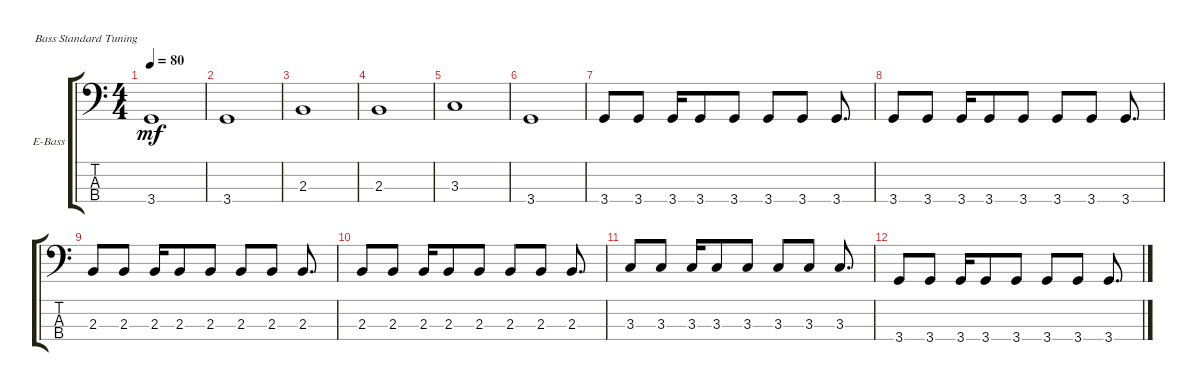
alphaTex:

\defaultSystemsLayout 4
\bracketExtendMode groupsimilarinstruments
\firstSystemTrackNameOrientation horizontal
\otherSystemsTrackNameOrientation horizontal
\track ("Electric Bass" "E-Bass") {instrument electricbassfinger}
\staff {score tabs}
\tuning (G2 D2 A1 E1)
\ts (4 4)
\tempo 80
\clef f4
\ks c
3.4.1{dy mf instrument electricbassfinger} |
3.4.1 |
2.3.1 |
2.3.1 |
3.3.1 |
3.4.1 |
3.4.8 3.4.8 3.4.16 3.4.8 3.4.8 3.4.8 3.4.8 3.4.8{d} |
3.4.8 3.4.8 3.4.16 3.4.8 3.4.8 3.4.8 3.4.8 3.4.8{d} |
2.3.8 2.3.8 2.3.16 2.3.8 2.3.8 2.3.8 2.3.8 2.3.8{d} |
2.3.8 2.3.8 2.3.16 2.3.8 2.3.8 2.3.8 2.3.8 2.3.8{d} |
3.3.8 3.3.8 3.3.16 3.3.8 3.3.8 3.3.8 3.3.8 3.3.8{d} |
3.4.8 3.4.8 3.4.16 3.4.8 3.4.8 3.4.8 3.4.8 3.4.8{d}
